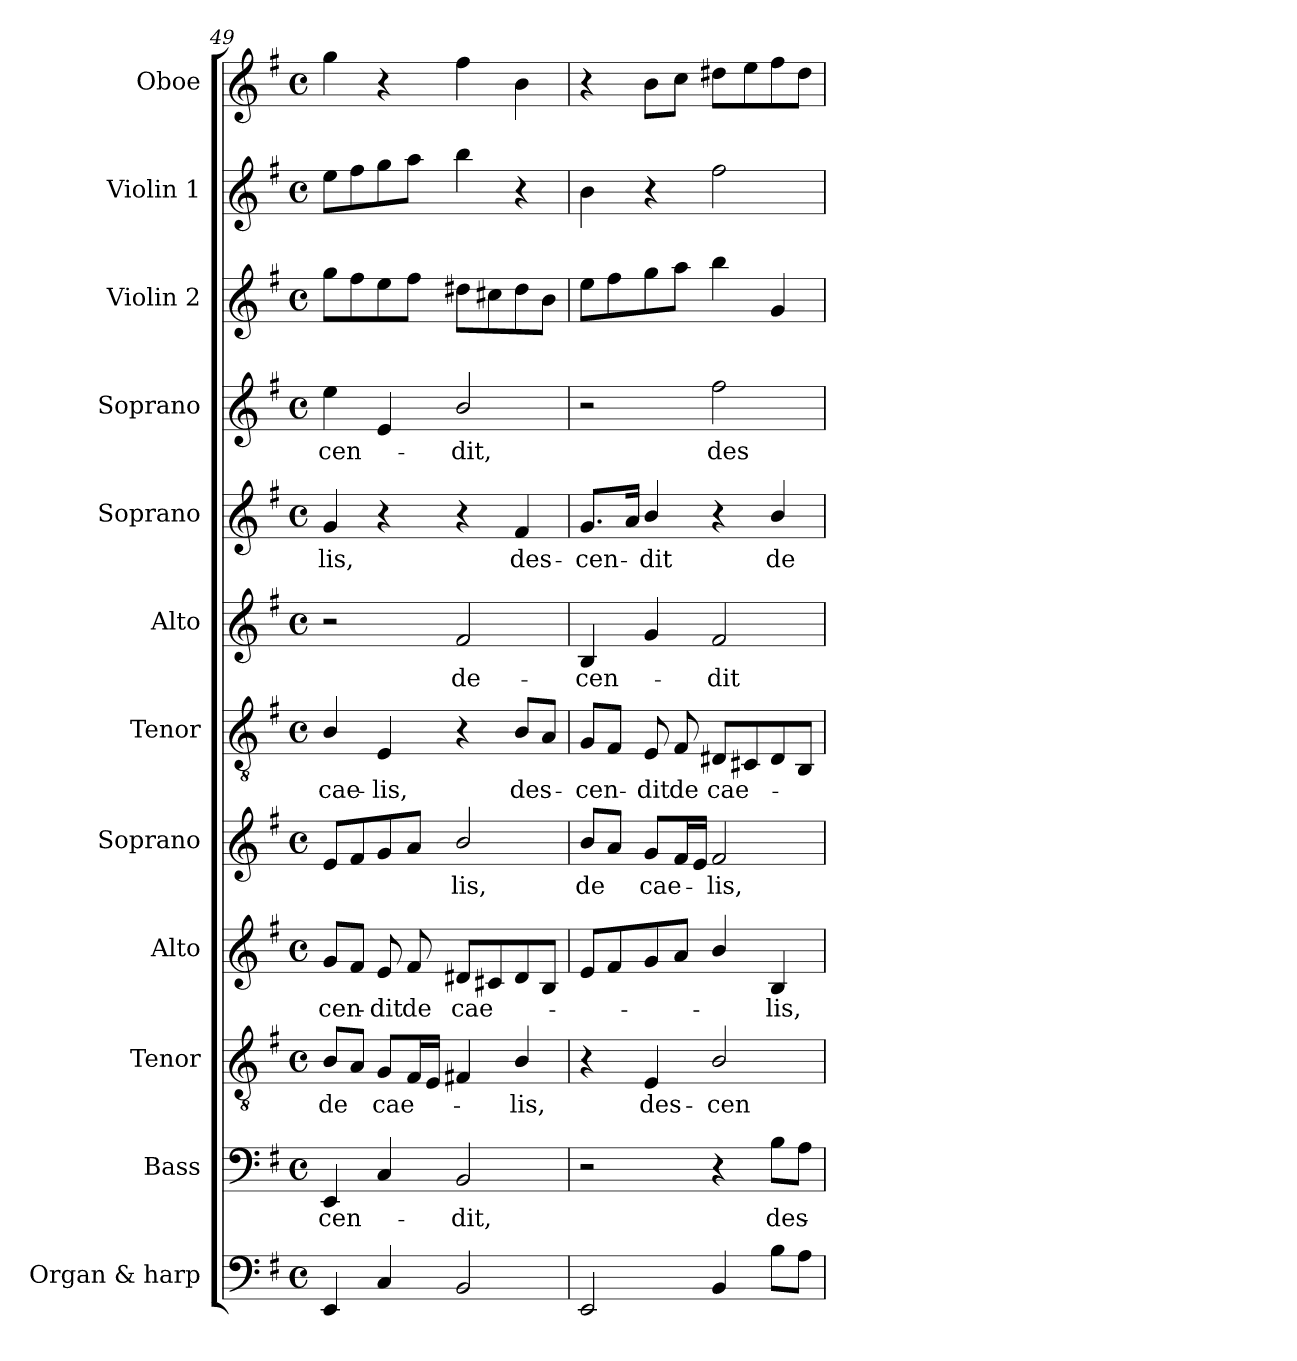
**kern	**kern	**text	**kern	**text	**kern	**text	**kern	**text	**kern	**text	**kern	**text	**kern	**text	**kern	**text	**kern	**kern	**kern
*part12	*part11	*part11	*part10	*part10	*part9	*part9	*part8	*part8	*part7	*part7	*part6	*part6	*part5	*part5	*part4	*part4	*part3	*part2	*part1
*staff12	*staff11	*staff11	*staff10	*staff10	*staff9	*staff9	*staff8	*staff8	*staff7	*staff7	*staff6	*staff6	*staff5	*staff5	*staff4	*staff4	*staff3	*staff2	*staff1
*I"Organ & harp	*I"Bass	*	*I"Tenor	*	*I"Alto	*	*I"Soprano	*	*I"Tenor	*	*I"Alto	*	*I"Soprano	*	*I"Soprano	*	*I"Violin 2	*I"Violin 1	*I"Oboe
*I'Org. & harp	*I'B.	*	*I'T.	*	*I'A.	*	*I'S.	*	*I'T.	*	*I'A.	*	*I'S.	*	*I'S.	*	*I'Vln. 2	*I'Vln. 1	*I'Ob.
!!LO:PB:g=z
*clefF4	*clefF4	*	*clefGv2	*	*clefG2	*	*clefG2	*	*clefGv2	*	*clefG2	*	*clefG2	*	*clefG2	*	*clefG2	*clefG2	*clefG2
*	*	*	*ITrd7c12	*	*	*	*	*	*ITrd7c12	*	*	*	*	*	*	*	*	*	*
*k[f#]	*k[f#]	*	*k[f#]	*	*k[f#]	*	*k[f#]	*	*k[f#]	*	*k[f#]	*	*k[f#]	*	*k[f#]	*	*k[f#]	*k[f#]	*k[f#]
*G:	*G:	*	*G:	*	*G:	*	*G:	*	*G:	*	*G:	*	*G:	*	*G:	*	*G:	*G:	*G:
*M4/4	*M4/4	*	*M4/4	*	*M4/4	*	*M4/4	*	*M4/4	*	*M4/4	*	*M4/4	*	*M4/4	*	*M4/4	*M4/4	*M4/4
*met(c)	*met(c)	*	*met(c)	*	*met(c)	*	*met(c)	*	*met(c)	*	*met(c)	*	*met(c)	*	*met(c)	*	*met(c)	*met(c)	*met(c)
=49	=49	=49	=49	=49	=49	=49	=49	=49	=49	=49	=49	=49	=49	=49	=49	=49	=49	=49	=49
!	!	!LO:LY:b:color=#000000	!	!	!	!	!	!	!	!	!	!	!	!	!	!	!	!	!
!	!	!	!	!LO:LY:b:color=#000000	!	!	!	!	!	!	!	!	!	!	!	!	!	!	!
!	!	!	!	!	!	!LO:LY:b:color=#000000	!	!	!	!	!	!	!	!	!	!	!	!	!
!	!	!	!	!	!	!	!	!	!	!LO:LY:b:color=#000000	!	!	!	!	!	!	!	!	!
!	!	!	!	!	!	!	!	!	!	!	!	!	!	!LO:LY:b:color=#000000	!	!	!	!	!
!	!	!	!	!	!	!	!	!	!	!	!	!	!	!	!	!LO:LY:b:color=#000000	!	!	!
4EEi/	4EEi/	-cen-	8BBi/L	de	8gi/L	-cen-	8ei/L	.	4BBi/	cae-	2r	.	4gi/	-lis,	4eei\	-cen-	8ggi\L	8eei\L	4ggi\
.	.	.	8AAi/J	.	8f#i/J	.	8f#i/	.	.	.	.	.	.	.	.	.	8ff#i\	8ff#i\	.
!	!	!	!	!LO:LY:b:color=#000000	!	!	!	!	!	!	!	!	!	!	!	!	!	!	!
!	!	!	!	!	!	!LO:LY:b:color=#000000	!	!	!	!	!	!	!	!	!	!	!	!	!
!	!	!	!	!	!	!	!	!	!	!LO:LY:b:color=#000000	!	!	!	!	!	!	!	!	!
4Ci/	4Ci/	.	8GGi/L	cae-	8ei/	-dit	8gi/	.	4EEi/	-lis,	.	.	4r	.	4ei/	.	8eei\	8ggi\	4r
!	!	!	!	!	!	!LO:LY:b:color=#000000	!	!	!	!	!	!	!	!	!	!	!	!	!
.	.	.	16FF#i/L	.	8f#i/	de	8ai/J	.	.	.	.	.	.	.	.	.	8ff#i\J	8aai\J	.
.	.	.	16EEi/JJ	.	.	.	.	.	.	.	.	.	.	.	.	.	.	.	.
!	!	!LO:LY:b:color=#000000	!	!	!	!	!	!	!	!	!	!	!	!	!	!	!	!	!
!	!	!	!	!	!	!LO:LY:b:color=#000000	!	!	!	!	!	!	!	!	!	!	!	!	!
!	!	!	!	!	!	!	!	!LO:LY:b:color=#000000	!	!	!	!	!	!	!	!	!	!	!
!	!	!	!	!	!	!	!	!	!	!	!	!LO:LY:b:color=#000000	!	!	!	!	!	!	!
!	!	!	!	!	!	!	!	!	!	!	!	!	!	!	!	!LO:LY:b:color=#000000	!	!	!
2BBi/	2BBi/	-dit,	4FF#Xi/	.	8d#Xi/L	cae-	2bi/	-lis,	4r	.	2f#i/	de-	4r	.	2bi/	-dit,	8dd#Xi\L	4bbi\	4ff#i\
.	.	.	.	.	8c#i/	.	.	.	.	.	.	.	.	.	.	.	8cc#Xi\	.	.
!	!	!	!	!LO:LY:b:color=#000000	!	!	!	!	!	!	!	!	!	!	!	!	!	!	!
!	!	!	!	!	!	!	!	!	!	!LO:LY:b:color=#000000	!	!	!	!	!	!	!	!	!
!	!	!	!	!	!	!	!	!	!	!	!	!	!	!LO:LY:b:color=#000000	!	!	!	!	!
.	.	.	4BBi/	-lis,	8d#i/	.	.	.	8BBi/L	des-	.	.	4f#i/	des-	.	.	8dd#i\	4r	4bi\
.	.	.	.	.	8Bi/J	.	.	.	8AAi/J	.	.	.	.	.	.	.	8bi\J	.	.
=50	=50	=50	=50	=50	=50	=50	=50	=50	=50	=50	=50	=50	=50	=50	=50	=50	=50	=50	=50
!	!	!	!	!	!	!	!	!LO:LY:b:color=#000000	!	!	!	!	!	!	!	!	!	!	!
!	!	!	!	!	!	!	!	!	!	!LO:LY:b:color=#000000	!	!	!	!	!	!	!	!	!
!	!	!	!	!	!	!	!	!	!	!	!	!LO:LY:b:color=#000000	!	!	!	!	!	!	!
!	!	!	!	!	!	!	!	!	!	!	!	!	!	!LO:LY:b:color=#000000	!	!	!	!	!
2EEi/	2r	.	4r	.	8ei/L	.	8bi/L	de	8GGi/L	-cen-	4Bi/	-cen-	8.gi/L	-cen-	2r	.	8eei\L	4bi\	4r
.	.	.	.	.	8f#i/	.	8ai/J	.	8FF#i/J	.	.	.	.	.	.	.	8ff#i\	.	.
.	.	.	.	.	.	.	.	.	.	.	.	.	16ai/Jk	.	.	.	.	.	.
!	!	!	!	!LO:LY:b:color=#000000	!	!	!	!	!	!	!	!	!	!	!	!	!	!	!
!	!	!	!	!	!	!	!	!LO:LY:b:color=#000000	!	!	!	!	!	!	!	!	!	!	!
!	!	!	!	!	!	!	!	!	!	!LO:LY:b:color=#000000	!	!	!	!	!	!	!	!	!
!	!	!	!	!	!	!	!	!	!	!	!	!	!	!LO:LY:b:color=#000000	!	!	!	!	!
.	.	.	4EEi/	des-	8gi/	.	8gi/L	cae-	8EEi/	-dit	4gi/	.	4bi/	-dit	.	.	8ggi\	4r	8bi\L
!	!	!	!	!	!	!	!	!	!	!LO:LY:b:color=#000000	!	!	!	!	!	!	!	!	!
.	.	.	.	.	8ai/J	.	16f#i/L	.	8FF#i/	de	.	.	.	.	.	.	8aai\J	.	8cci\J
.	.	.	.	.	.	.	16ei/JJ	.	.	.	.	.	.	.	.	.	.	.	.
!	!	!	!	!LO:LY:b:color=#000000	!	!	!	!	!	!	!	!	!	!	!	!	!	!	!
!	!	!	!	!	!	!	!	!LO:LY:b:color=#000000	!	!	!	!	!	!	!	!	!	!	!
!	!	!	!	!	!	!	!	!	!	!LO:LY:b:color=#000000	!	!	!	!	!	!	!	!	!
!	!	!	!	!	!	!	!	!	!	!	!	!LO:LY:b:color=#000000	!	!	!	!	!	!	!
!	!	!	!	!	!	!	!	!	!	!	!	!	!	!	!	!LO:LY:b:color=#000000	!	!	!
4BBi/	4r	.	2BBi/	-cen-	4bi/	.	2f#i/	-lis,	8DD#Xi/L	cae-	2f#i/	-dit	4r	.	2ff#i\	des-	4bbi\	2ff#i\	8dd#Xi\L
.	.	.	.	.	.	.	.	.	8CC#i/	.	.	.	.	.	.	.	.	.	8eei\
!	!	!LO:LY:b:color=#000000	!	!	!	!	!	!	!	!	!	!	!	!	!	!	!	!	!
!	!	!	!	!	!	!LO:LY:b:color=#000000	!	!	!	!	!	!	!	!	!	!	!	!	!
!	!	!	!	!	!	!	!	!	!	!	!	!	!	!LO:LY:b:color=#000000	!	!	!	!	!
8Bi\L	8Bi\L	des-	.	.	4Bi/	-lis,	.	.	8DD#i/	.	.	.	4bi/	de	.	.	4gi/	.	8ff#i\
8Ai\J	8Ai\J	.	.	.	.	.	.	.	8BBBi/J	.	.	.	.	.	.	.	.	.	8dd#i\J
=	=	=	=	=	=	=	=	=	=	=	=	=	=	=	=	=	=	=	=
*-	*-	*-	*-	*-	*-	*-	*-	*-	*-	*-	*-	*-	*-	*-	*-	*-	*-	*-	*-
